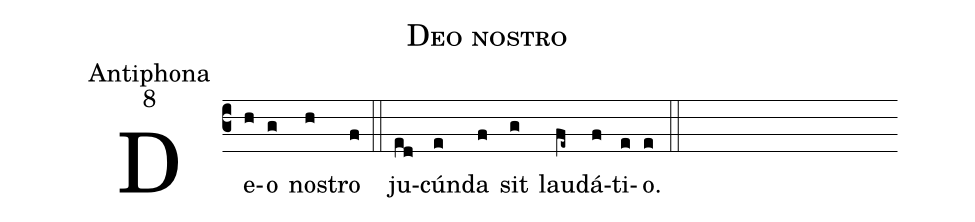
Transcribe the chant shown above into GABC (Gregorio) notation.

name:Deo nostro;
office-part:Antiphona;
mode:8;
%%
(c3) De(h)o(g) no(h)stro(f) (::)
ju(ed)cún(e)da(f) sit(g) lau(fe~)dá(f)ti(e)o.(e) (::)
